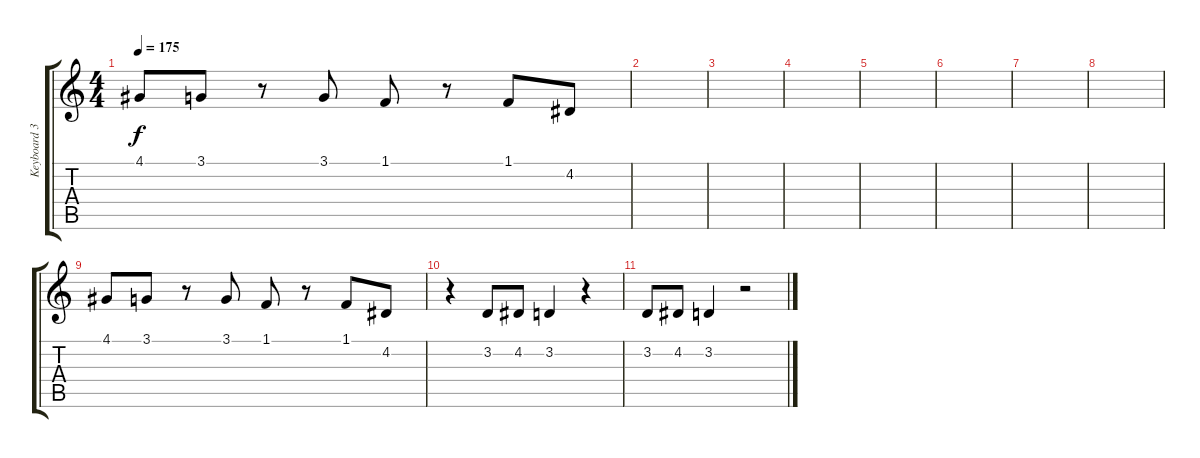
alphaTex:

\track ("Keyboard 3" "Keyboard 3") {instrument stringensemble1}
\staff {score tabs}
\tuning (E4 B3 G3 D3 A2 E2) {hide}
\ts (4 4)
\tempo 175
\clef g2
\ks c
4.1.8{dy f volume 12} 3.1.8 r.8 3.1.8 1.1.8 r.8 1.1.8 4.2.8 |
|
|
|
|
|
|
|
4.1.8 3.1.8 r.8 3.1.8 1.1.8 r.8 1.1.8 4.2.8 |
r.4 3.2.8 4.2.8 3.2.4 r.4 |
3.2.8 4.2.8 3.2.4 r.2
